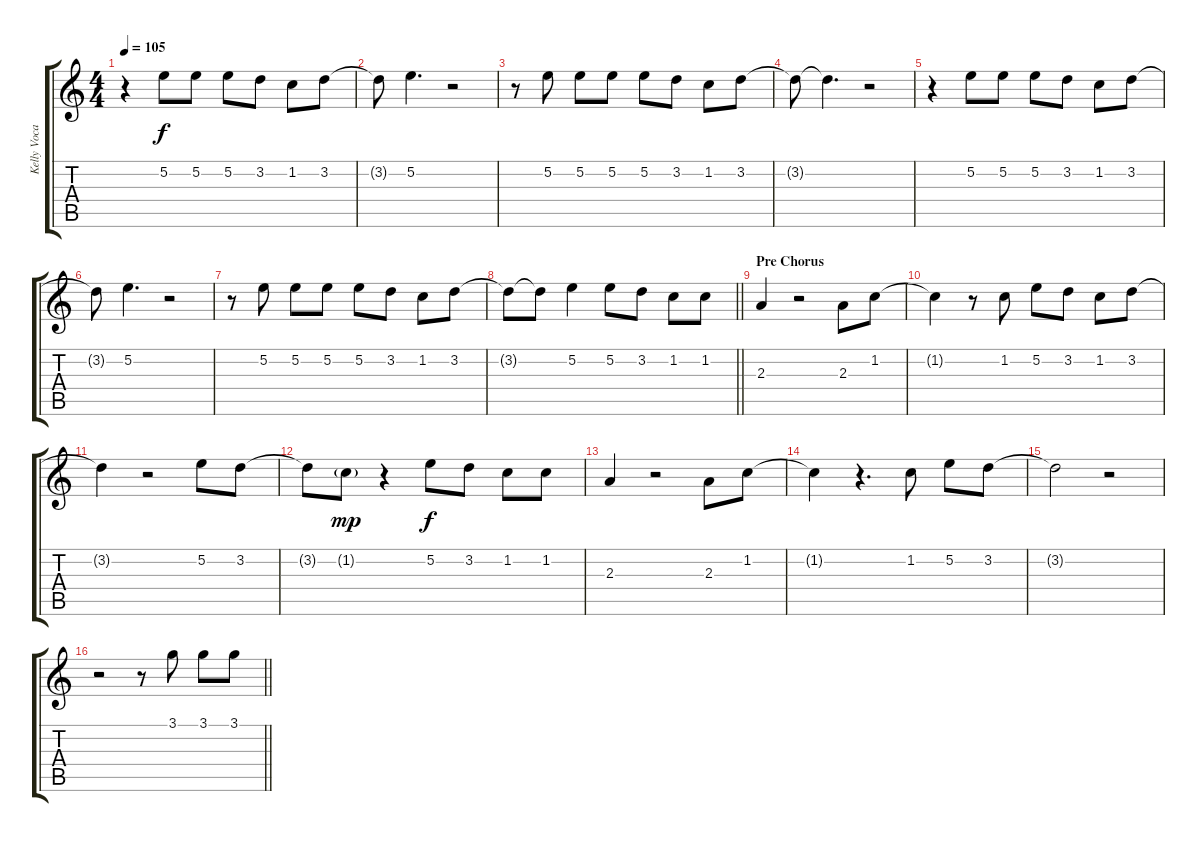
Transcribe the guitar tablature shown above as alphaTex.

\track ("Kelly Vocals" "Kelly Voca") {instrument overdrivenguitar}
\staff {score tabs}
\tuning (E4 B3 G3 D3 A2 E2) {hide}
\ts (4 4)
\tempo 105
\clef g2
\ks c
r.4{dy f} 5.2.8 5.2.8 5.2.8 3.2.8 1.2.8 3.2.8 |
3.2{t}.8 5.2.4{d} r.2 |
r.8 5.2.8 5.2.8 5.2.8 5.2.8 3.2.8 1.2.8 3.2.8 |
3.2{t}.8 3.2{t}.4{d} r.2 |
r.4 5.2.8 5.2.8 5.2.8 3.2.8 1.2.8 3.2.8 |
3.2{t}.8 5.2.4{d} r.2 |
r.8 5.2.8 5.2.8 5.2.8 5.2.8 3.2.8 1.2.8 3.2.8 |
\barLineRight lightlight
3.2{t}.8 3.2{t}.8 5.2.4 5.2.8 3.2.8 1.2.8 1.2.8 |
\section ("" "Pre Chorus")
2.3.4 r.2 2.3.8 1.2.8 |
1.2{t}.4 r.8 1.2.8 5.2.8 3.2.8 1.2.8 3.2.8 |
3.2{t}.4 r.2 5.2.8 3.2.8 |
3.2{t}.8 1.2{g}.8{dy mp} r.4 5.2.8{dy f} 3.2.8 1.2.8 1.2.8 |
2.3.4 r.2 2.3.8 1.2.8 |
1.2{t}.4 r.4{d} 1.2.8 5.2.8 3.2.8 |
3.2{t}.2 r.2 |
\barLineRight lightlight
r.2 r.8 3.1.8 3.1.8 3.1.8
